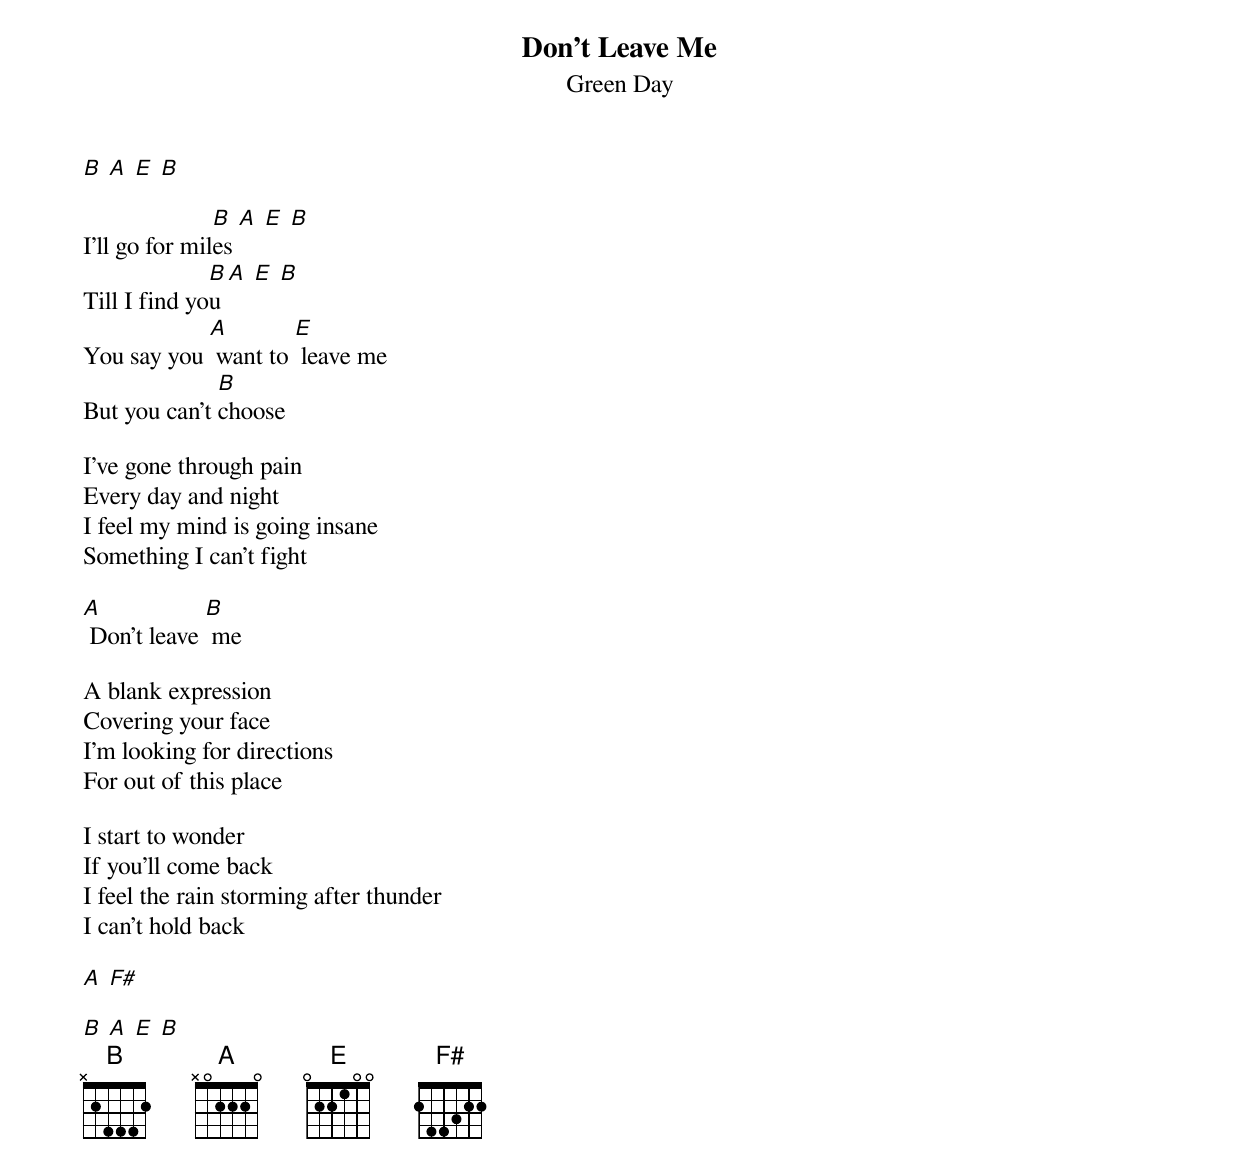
{t:Don't Leave Me}
{st:Green Day}

[B] [A] [E] [B]

I'll go for mil[B]es [A] [E] [B]
Till I find yo[B]u [A] [E] [B]
You say you [A] want to [E] leave me
But you can't [B]choose

I've gone through pain
Every day and night
I feel my mind is going insane
Something I can't fight

[A] Don't leave [B] me

A blank expression
Covering your face
I'm looking for directions
For out of this place

I start to wonder
If you'll come back
I feel the rain storming after thunder
I can't hold back

[A] [F#]

[B] [A] [E] [B]
